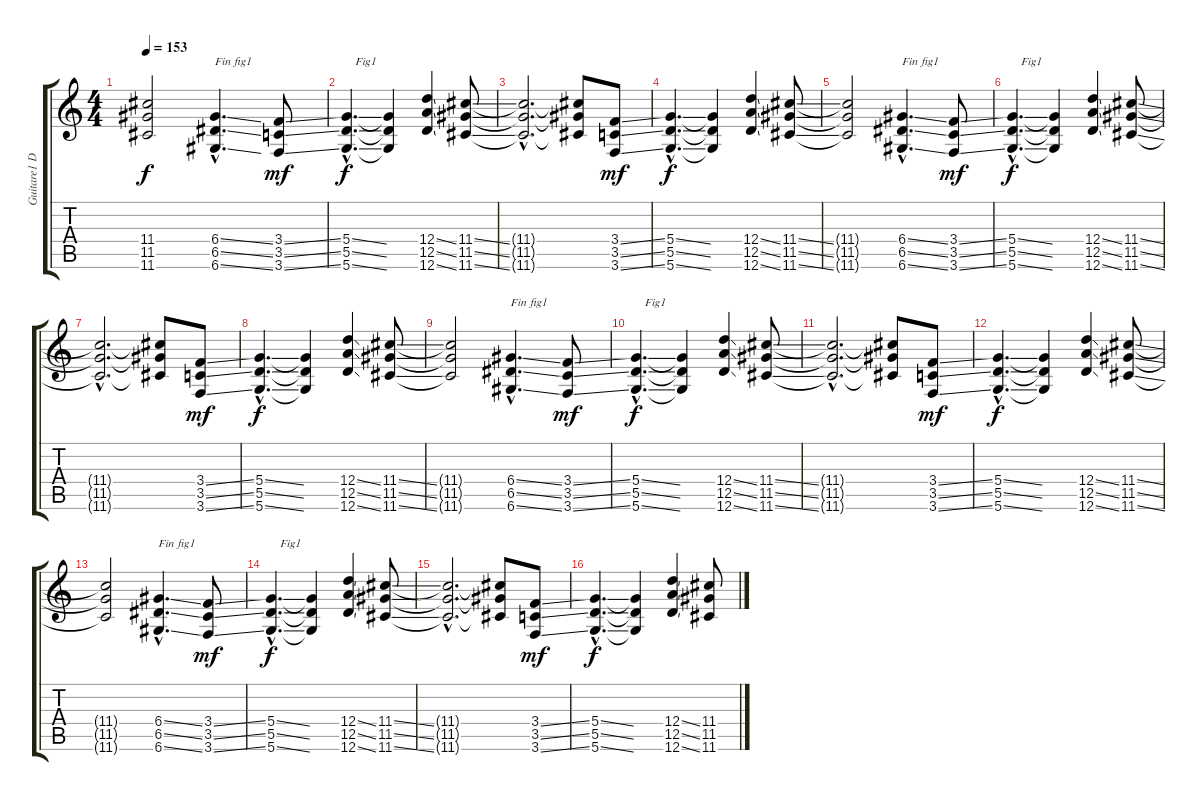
\track ("Guitare1 Dr-D" "Guitare1 D") {instrument overdrivenguitar}
\staff {score tabs}
\tuning (E4 B3 G3 D3 A2 D2) {hide}
\ts (4 4)
\tempo 153
\clef g2
\ks c
(11.4{t} 11.5{t} 11.6{t}).2{dy f} (6.4{ss hac} 6.5{ss hac} 6.6{ss hac}).4{d txt "Fin fig1"} (3.4{ss} 3.5{ss} 3.6{ss}).8{dy mf} |
(5.4{ss hac} 5.5{ss hac} 5.6{ss hac}).4{d txt "   Fig1" dy f} (5.4{t} 5.5{t} 5.6{t}).4 (12.4{ss} 12.5{ss} 12.6{ss}).4 (11.4{ss} 11.5{ss} 11.6{ss}).8 |
(11.4{hac t} 11.5{hac t} 11.6{hac t}).2{d} (11.4{t} 11.5{t} 11.6{t}).8 (3.4{ss} 3.5{ss} 3.6{ss}).8{dy mf} |
(5.4{ss hac} 5.5{ss hac} 5.6{ss hac}).4{d dy f} (5.4{t} 5.5{t} 5.6{t}).4 (12.4{ss} 12.5{ss} 12.6{ss}).4 (11.4{ss} 11.5{ss} 11.6{ss}).8 |
(11.4{t} 11.5{t} 11.6{t}).2 (6.4{ss hac} 6.5{ss hac} 6.6{ss hac}).4{d txt "Fin fig1"} (3.4{ss} 3.5{ss} 3.6{ss}).8{dy mf} |
(5.4{ss hac} 5.5{ss hac} 5.6{ss hac}).4{d txt "   Fig1" dy f} (5.4{t} 5.5{t} 5.6{t}).4 (12.4{ss} 12.5{ss} 12.6{ss}).4 (11.4{ss} 11.5{ss} 11.6{ss}).8 |
(11.4{hac t} 11.5{hac t} 11.6{hac t}).2{d} (11.4{t} 11.5{t} 11.6{t}).8 (3.4{ss} 3.5{ss} 3.6{ss}).8{dy mf} |
(5.4{ss hac} 5.5{ss hac} 5.6{ss hac}).4{d dy f} (5.4{t} 5.5{t} 5.6{t}).4 (12.4{ss} 12.5{ss} 12.6{ss}).4 (11.4{ss} 11.5{ss} 11.6{ss}).8 |
(11.4{t} 11.5{t} 11.6{t}).2 (6.4{ss hac} 6.5{ss hac} 6.6{ss hac}).4{d txt "Fin fig1"} (3.4{ss} 3.5{ss} 3.6{ss}).8{dy mf} |
(5.4{ss hac} 5.5{ss hac} 5.6{ss hac}).4{d txt "   Fig1" dy f} (5.4{t} 5.5{t} 5.6{t}).4 (12.4{ss} 12.5{ss} 12.6{ss}).4 (11.4{ss} 11.5{ss} 11.6{ss}).8 |
(11.4{hac t} 11.5{hac t} 11.6{hac t}).2{d} (11.4{t} 11.5{t} 11.6{t}).8 (3.4{ss} 3.5{ss} 3.6{ss}).8{dy mf} |
(5.4{ss hac} 5.5{ss hac} 5.6{ss hac}).4{d dy f} (5.4{t} 5.5{t} 5.6{t}).4 (12.4{ss} 12.5{ss} 12.6{ss}).4 (11.4{ss} 11.5{ss} 11.6{ss}).8 |
(11.4{t} 11.5{t} 11.6{t}).2 (6.4{ss hac} 6.5{ss hac} 6.6{ss hac}).4{d txt "Fin fig1"} (3.4{ss} 3.5{ss} 3.6{ss}).8{dy mf} |
(5.4{ss hac} 5.5{ss hac} 5.6{ss hac}).4{d txt "   Fig1" dy f} (5.4{t} 5.5{t} 5.6{t}).4 (12.4{ss} 12.5{ss} 12.6{ss}).4 (11.4{ss} 11.5{ss} 11.6{ss}).8 |
(11.4{hac t} 11.5{hac t} 11.6{hac t}).2{d} (11.4{t} 11.5{t} 11.6{t}).8 (3.4{ss} 3.5{ss} 3.6{ss}).8{dy mf} |
(5.4{ss hac} 5.5{ss hac} 5.6{ss hac}).4{d dy f} (5.4{t} 5.5{t} 5.6{t}).4 (12.4{ss} 12.5{ss} 12.6{ss}).4 (11.4{ss} 11.5{ss} 11.6{ss}).8
